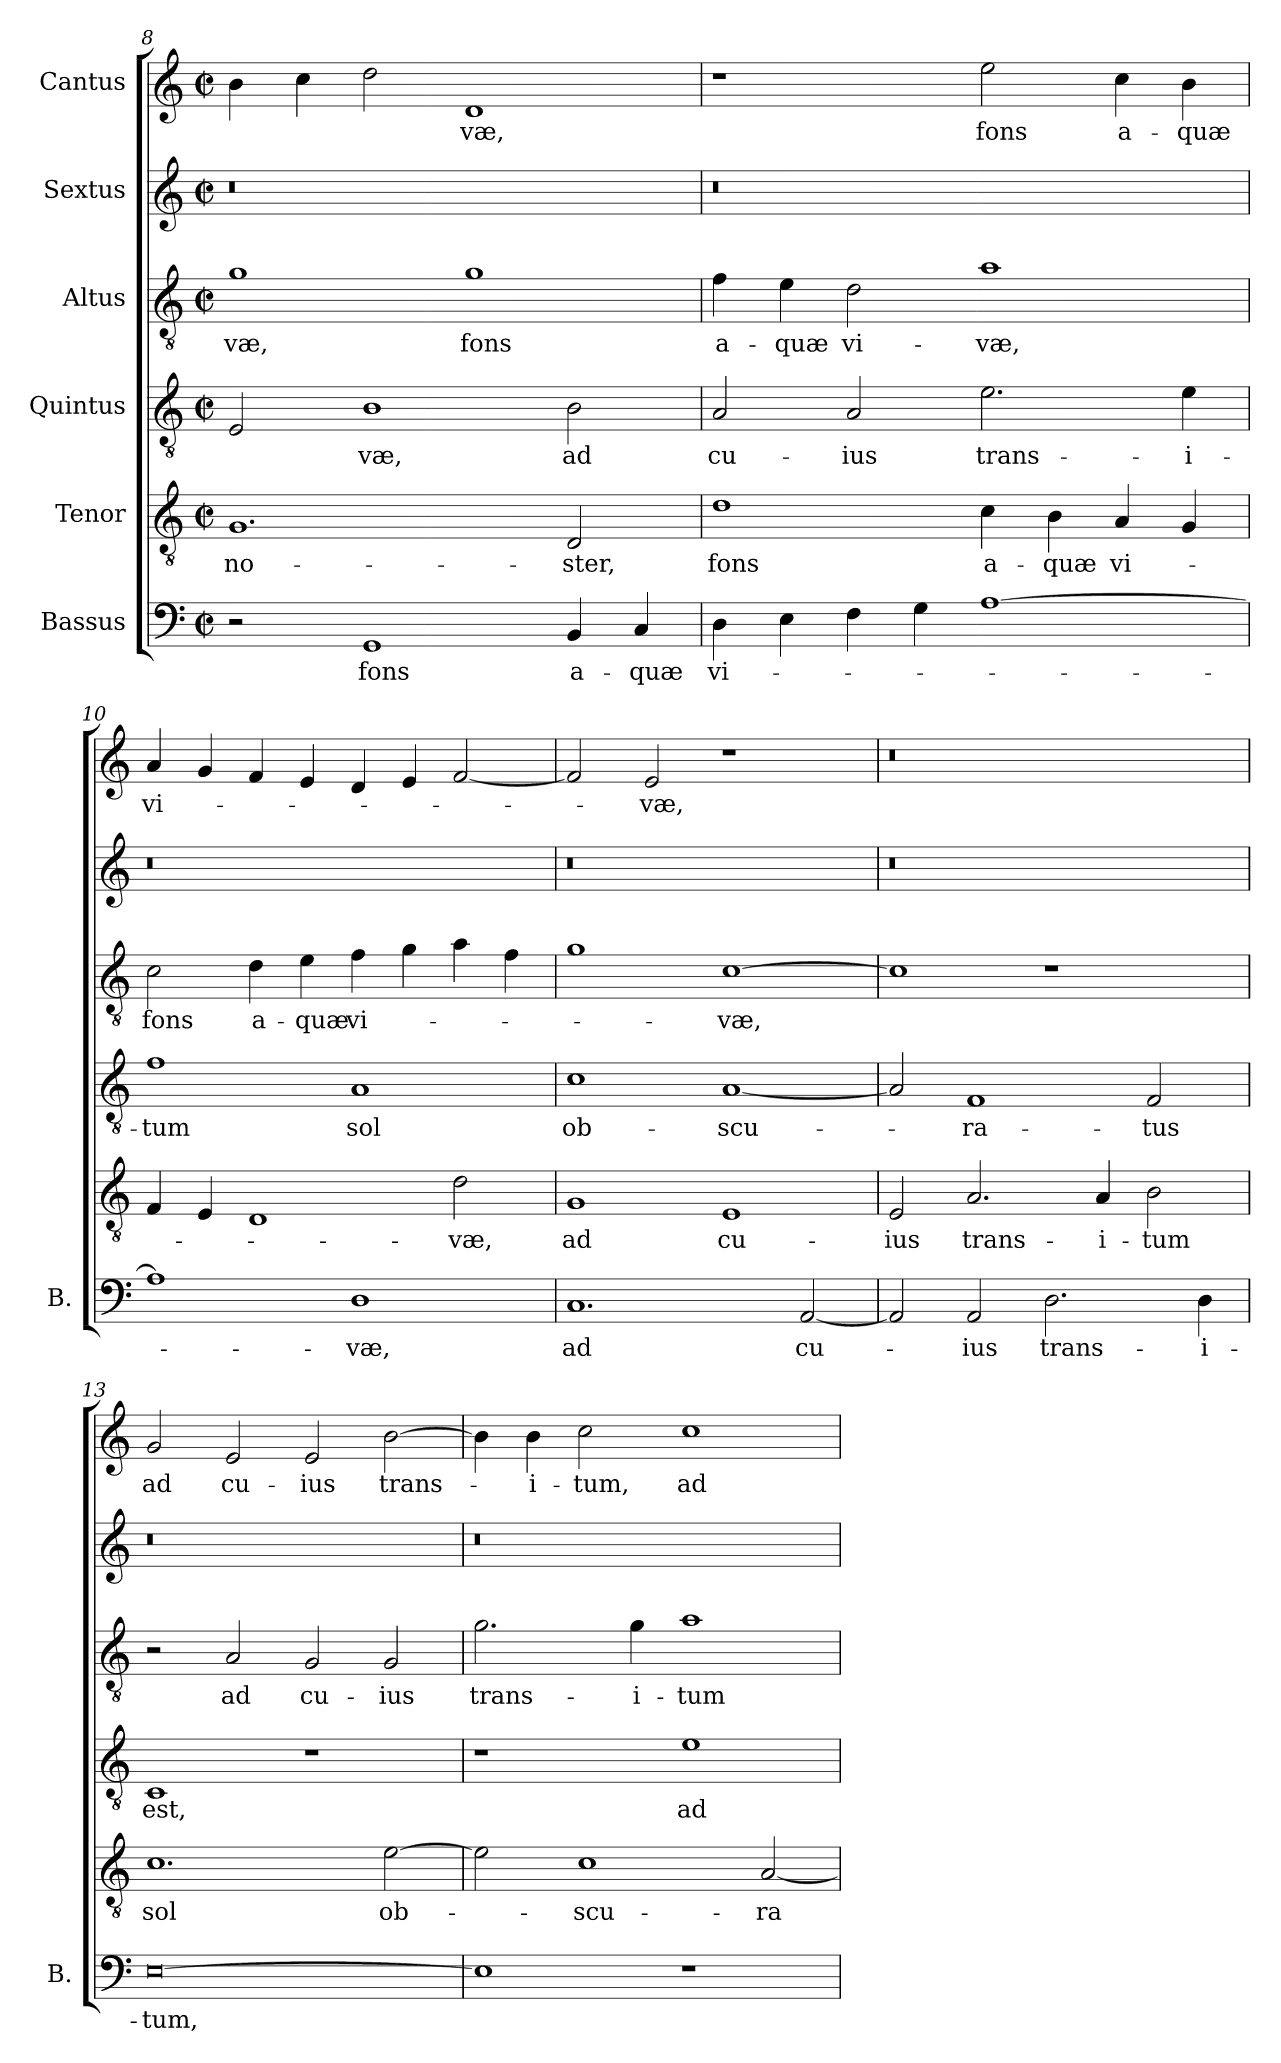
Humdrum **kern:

**kern	**text	**kern	**text	**kern	**text	**kern	**text	**kern	**kern	**text
*part6	*part6	*part5	*part5	*part4	*part4	*part3	*part3	*part2	*part1	*part1
*staff6	*staff6	*staff5	*staff5	*staff4	*staff4	*staff3	*staff3	*staff2	*staff1	*staff1
*I"Bassus	*	*I"Tenor	*	*I"Quintus	*	*I"Altus	*	*I"Sextus	*I"Cantus	*
*I'B.	*	*	*	*	*	*	*	*	*	*
*clefF4	*	*clefGv2	*	*clefGv2	*	*clefGv2	*	*clefG2	*clefG2	*
*k[]	*	*k[]	*	*k[]	*	*k[]	*	*k[]	*k[]	*
*C:	*	*C:	*	*C:	*	*C:	*	*C:	*C:	*
*M2/2	*	*M2/2	*	*M2/2	*	*M2/2	*	*M2/2	*M2/2	*
*met(c|)	*	*met(c|)	*	*met(c|)	*	*met(c|)	*	*met(c|)	*met(c|)	*
=8	=8	=8	=8	=8	=8	=8	=8	=8	=8	=8
!	!	!	!	!	!	!	!	!LO:N:vis=0	!	!
2r	.	1.G/	no-	2E/	.	1g\	-væ,	1r	4b\	.
.	.	.	.	.	.	.	.	.	4cc\	.
1GG/	fons	.	.	1B\	-væ,	.	.	.	2dd\	.
.	.	.	.	.	.	1g\	fons	1ryy	1d/	-væ,
4BB/	a-	2D/	-ster,	2B\	ad	.	.	.	.	.
4C/	-quæ	.	.	.	.	.	.	.	.	.
=9	=9	=9	=9	=9	=9	=9	=9	=9	=9	=9
!	!	!	!	!	!	!	!	!LO:N:vis=0	!	!
4D\	vi-	1d\	fons	2A/	cu-	4f\	a-	1r	1r	.
4E\	.	.	.	.	.	4e\	-quæ	.	.	.
4F\	.	.	.	2A/	-ius	2d\	vi-	.	.	.
4G\	.	.	.	.	.	.	.	.	.	.
[1A\	.	4c\	a-	2.e\	trans-	1a\	-væ,	1ryy	2ee\	fons
.	.	4B\	-quæ	.	.	.	.	.	.	.
.	.	4A/	vi-	.	.	.	.	.	4cc\	a-
.	.	4G/	.	4e\	-i-	.	.	.	4b\	-quæ
=10	=10	=10	=10	=10	=10	=10	=10	=10	=10	=10
!	!	!	!	!	!	!	!	!LO:N:vis=0	!	!
1A\]	.	4F/	.	1f\	-tum	2c\	fons	1r	4a/	vi-
.	.	4E/	.	.	.	.	.	.	4g/	.
.	.	1D/	.	.	.	4d\	a-	.	4f/	.
.	.	.	.	.	.	4e\	-quæ	.	4e/	.
1D\	-væ,	.	.	1A/	sol	4f\	vi-	1ryy	4d/	.
.	.	.	.	.	.	4g\	.	.	4e/	.
.	.	2d\	-væ,	.	.	4a\	.	.	[2f/	.
.	.	.	.	.	.	4f\	.	.	.	.
=11	=11	=11	=11	=11	=11	=11	=11	=11	=11	=11
!	!	!	!	!	!	!	!	!LO:N:vis=0	!	!
1.C/	ad	1G/	ad	1c\	ob-	1g\	.	1r	2f/]	.
.	.	.	.	.	.	.	.	.	2e/	-væ,
.	.	1E/	cu-	[1A/	-scu-	[1c\	-væ,	1ryy	1r	.
[2AA/	cu-	.	.	.	.	.	.	.	.	.
=12	=12	=12	=12	=12	=12	=12	=12	=12	=12	=12
!	!	!	!	!	!	!	!	!LO:N:vis=0	!LO:N:vis=0	!
2AA/]	.	2E/	-ius	2A/]	.	1c\]	.	1r	1r	.
2AA/	-ius	2.A/	trans-	1F/	-ra-	.	.	.	.	.
2.D\	trans-	.	.	.	.	1r	.	1ryy	1ryy	.
.	.	4A/	-i-	.	.	.	.	.	.	.
.	.	2B\	-tum	2F/	-tus	.	.	.	.	.
4D\	-i-	.	.	.	.	.	.	.	.	.
=13	=13	=13	=13	=13	=13	=13	=13	=13	=13	=13
!	!	!	!	!	!	!	!	!LO:N:vis=0	!	!
[0E\	-tum,	1.c\	sol	1C/	est,	2r	.	1r	2g/	ad
.	.	.	.	.	.	2A/	ad	.	2e/	cu-
.	.	.	.	1r	.	2G/	cu-	1ryy	2e/	-ius
.	.	[2e\	ob-	.	.	2G/	-ius	.	[2b\	trans-
=14	=14	=14	=14	=14	=14	=14	=14	=14	=14	=14
!	!	!	!	!	!	!	!	!LO:N:vis=0	!	!
1E\]	.	2e\]	.	1r	.	2.g\	trans-	1r	4b\]	.
.	.	.	.	.	.	.	.	.	4b\	-i-
.	.	1c\	-scu-	.	.	.	.	.	2cc\	-tum,
.	.	.	.	.	.	4g\	-i-	.	.	.
1r	.	.	.	1e\	ad	1a\	-tum	1ryy	1cc\	ad
.	.	[2A/	-ra-	.	.	.	.	.	.	.
=	=	=	=	=	=	=	=	=	=	=
*-	*-	*-	*-	*-	*-	*-	*-	*-	*-	*-
